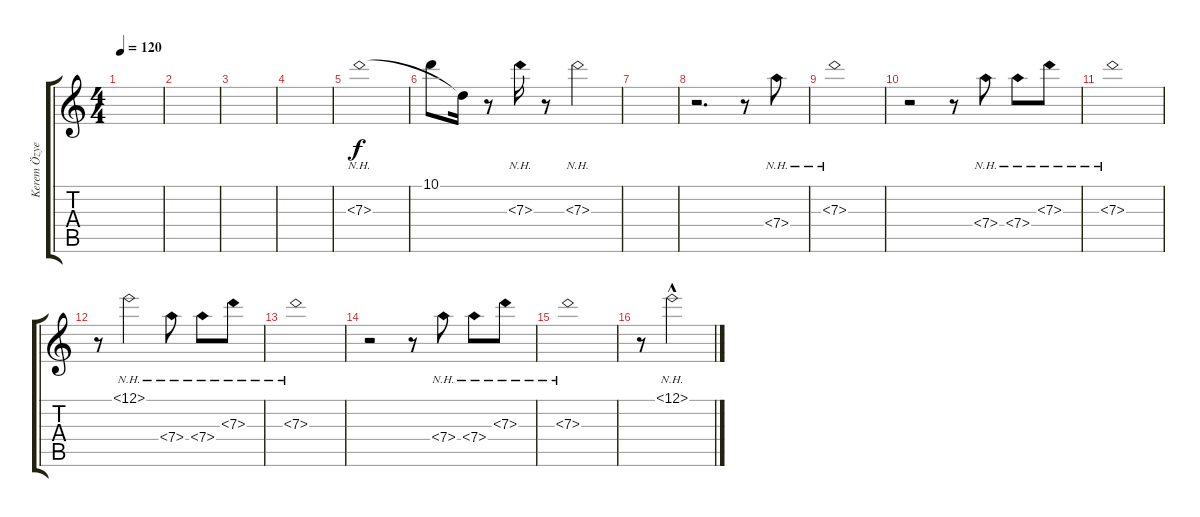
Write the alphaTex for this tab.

\track ("Kerem Özyeğen" "Kerem Özye") {instrument overdrivenguitar}
\staff {score tabs}
\tuning (E4 B3 G3 D3 A2 E2) {hide}
\ts (4 4)
\tempo 120
\clef g2
\ks c
|
|
|
|
7.3{nh}.1 |
10.1.8 7.3{t}.16 r.8 7.3{nh}.16 r.8 7.3{nh}.2 |
|
r.2{d} r.8 7.4{nh}.8 |
7.3{nh}.1 |
r.2 r.8 7.4{nh}.8 7.4{nh}.8 7.3{nh}.8 |
7.3{nh}.1 |
r.8 12.1{nh}.2 7.4{nh}.8 7.4{nh}.8 7.3{nh}.8 |
7.3{nh}.1 |
r.2 r.8 7.4{nh}.8 7.4{nh}.8 7.3{nh}.8 |
7.3{nh}.1 |
r.8 12.1{nh hac}.2
